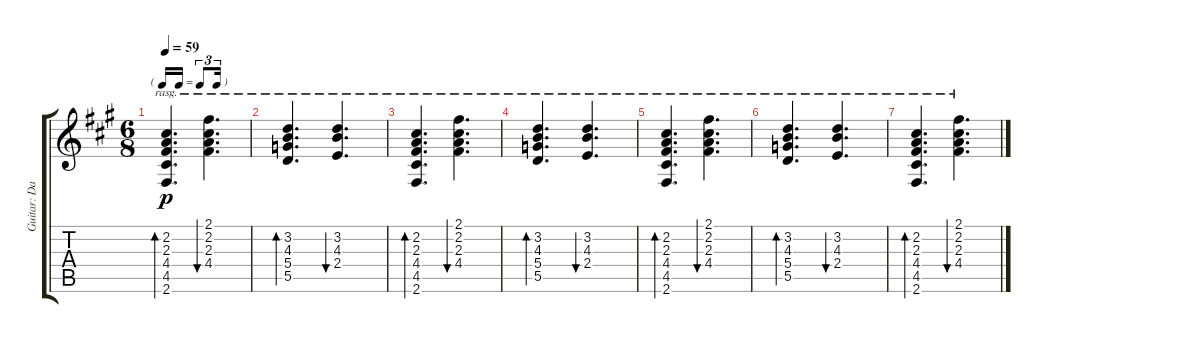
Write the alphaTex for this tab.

\track ("Guitar: David Gilmour" "Guitar: Da") {instrument acousticguitarnylon}
\staff {score tabs}
\tuning (E4 B3 G3 D3 A2 E2) {hide}
\ts (6 8)
\tf triplet16th
\tempo 59
\clef g2
\ks a
(2.2 2.3 4.4 4.5 2.6).4{d bd 120 rasg ii dy p} (2.1 2.2 2.3 4.4).4{d bu 120 rasg ii} |
(3.2 4.3 5.4 5.5).4{d bd 120 rasg ii} (3.2 4.3 2.4).4{d bu 120 rasg ii} |
(2.2 2.3 4.4 4.5 2.6).4{d bd 120 rasg ii} (2.1 2.2 2.3 4.4).4{d bu 120 rasg ii} |
(3.2 4.3 5.4 5.5).4{d bd 120 rasg ii} (3.2 4.3 2.4).4{d bu 120 rasg ii} |
(2.2 2.3 4.4 4.5 2.6).4{d bd 120 rasg ii} (2.1 2.2 2.3 4.4).4{d bu 120 rasg ii} |
(3.2 4.3 5.4 5.5).4{d bd 120 rasg ii} (3.2 4.3 2.4).4{d bu 120 rasg ii} |
(2.2 2.3 4.4 4.5 2.6).4{d bd 120 rasg ii} (2.1 2.2 2.3 4.4).4{d bu 120 rasg ii}
